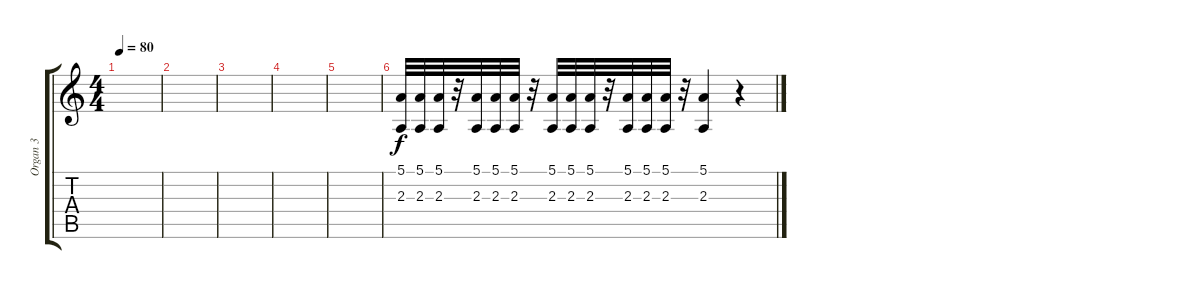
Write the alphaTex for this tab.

\track ("Organ 3" "Organ 3") {instrument rockorgan}
\staff {score tabs}
\tuning (E4 B3 G3 D3 A2 E2) {hide}
\ts (4 4)
\tempo 80
\clef g2
\ks c
|
|
|
|
|
(5.1 2.3).32 (5.1 2.3).32 (5.1 2.3).32 r.32 (5.1 2.3).32 (5.1 2.3).32 (5.1 2.3).32 r.32 (5.1 2.3).32 (5.1 2.3).32 (5.1 2.3).32 r.32 (5.1 2.3).32 (5.1 2.3).32 (5.1 2.3).32 r.32 (5.1 2.3).4 r.4
